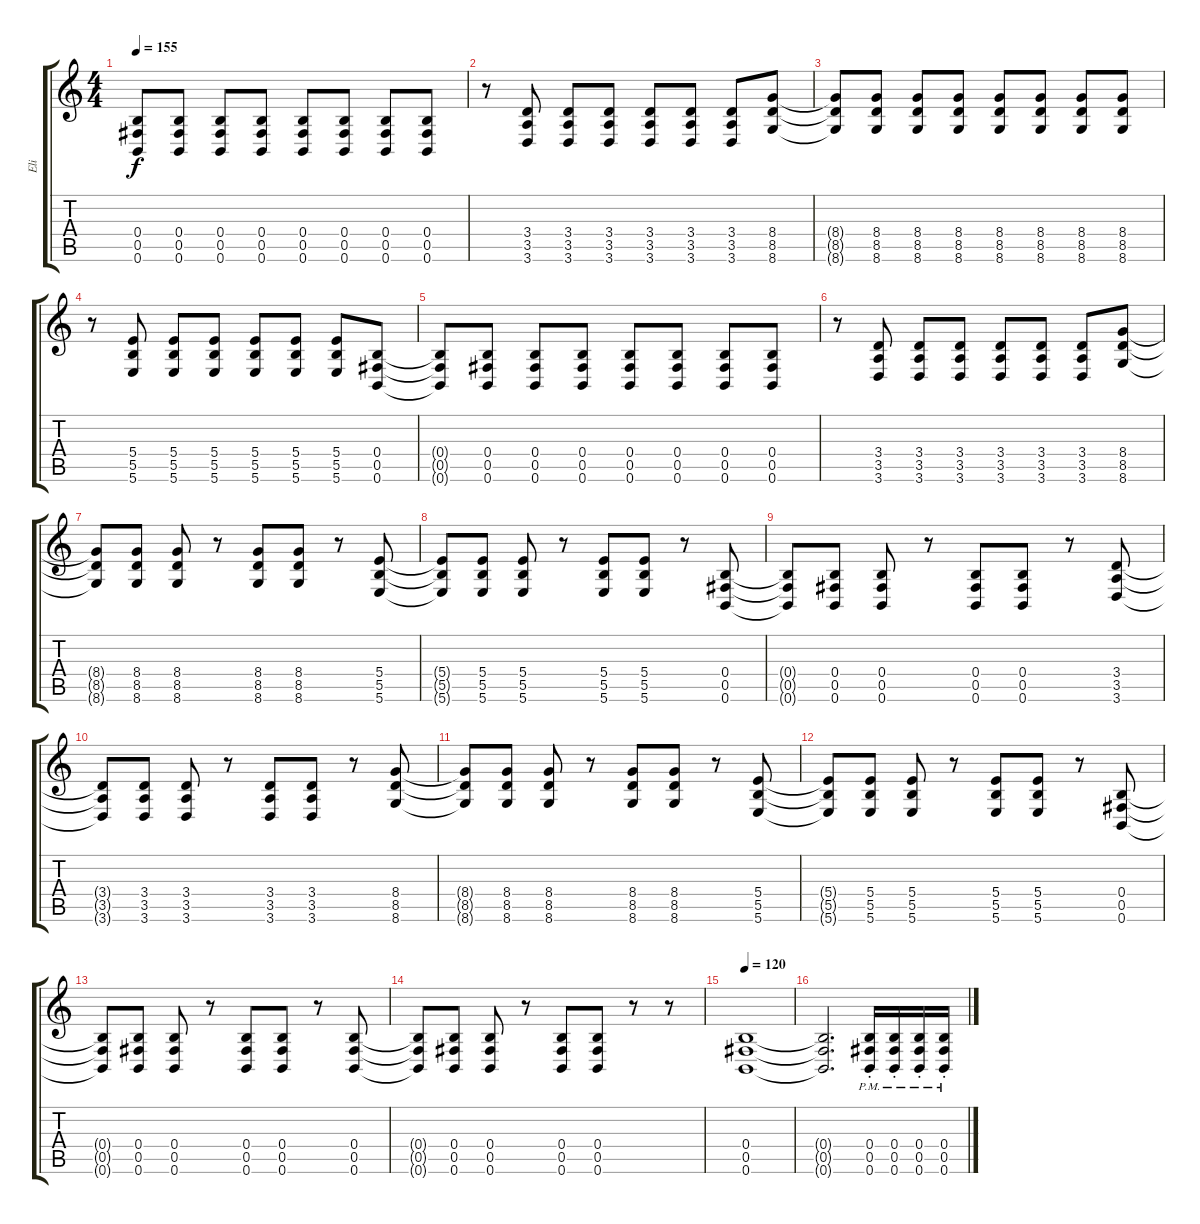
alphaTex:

\track ("Eli" "Eli") {instrument distortionguitar}
\staff {score tabs}
\tuning (Db4 Ab3 E3 B2 Gb2 B1) {hide}
\ts (4 4)
\tempo 155
\clef g2
\ks c
(0.4{t} 0.5{t} 0.6{t}).8{dy f} (0.4 0.5 0.6).8 (0.4 0.5 0.6).8 (0.4 0.5 0.6).8 (0.4 0.5 0.6).8 (0.4 0.5 0.6).8 (0.4 0.5 0.6).8 (0.4 0.5 0.6).8 |
r.8 (3.4 3.5 3.6).8 (3.4 3.5 3.6).8 (3.4 3.5 3.6).8 (3.4 3.5 3.6).8 (3.4 3.5 3.6).8 (3.4 3.5 3.6).8 (8.4 8.5 8.6).8 |
(8.4{t} 8.5{t} 8.6{t}).8 (8.4 8.5 8.6).8 (8.4 8.5 8.6).8 (8.4 8.5 8.6).8 (8.4 8.5 8.6).8 (8.4 8.5 8.6).8 (8.4 8.5 8.6).8 (8.4 8.5 8.6).8 |
r.8 (5.4 5.5 5.6).8 (5.4 5.5 5.6).8 (5.4 5.5 5.6).8 (5.4 5.5 5.6).8 (5.4 5.5 5.6).8 (5.4 5.5 5.6).8 (0.4 0.5 0.6).8 |
(0.4{t} 0.5{t} 0.6{t}).8 (0.4 0.5 0.6).8 (0.4 0.5 0.6).8 (0.4 0.5 0.6).8 (0.4 0.5 0.6).8 (0.4 0.5 0.6).8 (0.4 0.5 0.6).8 (0.4 0.5 0.6).8 |
r.8 (3.4 3.5 3.6).8 (3.4 3.5 3.6).8 (3.4 3.5 3.6).8 (3.4 3.5 3.6).8 (3.4 3.5 3.6).8 (3.4 3.5 3.6).8 (8.4 8.5 8.6).8 |
(8.4{t} 8.5{t} 8.6{t}).8 (8.4 8.5 8.6).8 (8.4 8.5 8.6).8 r.8 (8.4 8.5 8.6).8 (8.4 8.5 8.6).8 r.8 (5.4 5.5 5.6).8 |
(5.4{t} 5.5{t} 5.6{t}).8 (5.4 5.5 5.6).8 (5.4 5.5 5.6).8 r.8 (5.4 5.5 5.6).8 (5.4 5.5 5.6).8 r.8 (0.4 0.5 0.6).8 |
(0.4{t} 0.5{t} 0.6{t}).8 (0.4 0.5 0.6).8 (0.4 0.5 0.6).8 r.8 (0.4 0.5 0.6).8 (0.4 0.5 0.6).8 r.8 (3.4 3.5 3.6).8 |
(3.4{t} 3.5{t} 3.6{t}).8 (3.4 3.5 3.6).8 (3.4 3.5 3.6).8 r.8 (3.4 3.5 3.6).8 (3.4 3.5 3.6).8 r.8 (8.4 8.5 8.6).8 |
(8.4{t} 8.5{t} 8.6{t}).8 (8.4 8.5 8.6).8 (8.4 8.5 8.6).8 r.8 (8.4 8.5 8.6).8 (8.4 8.5 8.6).8 r.8 (5.4 5.5 5.6).8 |
(5.4{t} 5.5{t} 5.6{t}).8 (5.4 5.5 5.6).8 (5.4 5.5 5.6).8 r.8 (5.4 5.5 5.6).8 (5.4 5.5 5.6).8 r.8 (0.4 0.5 0.6).8 |
(0.4{t} 0.5{t} 0.6{t}).8 (0.4 0.5 0.6).8 (0.4 0.5 0.6).8 r.8 (0.4 0.5 0.6).8 (0.4 0.5 0.6).8 r.8 (0.4 0.5 0.6).8 |
(0.4{t} 0.5{t} 0.6{t}).8 (0.4 0.5 0.6).8 (0.4 0.5 0.6).8 r.8 (0.4 0.5 0.6).8 (0.4 0.5 0.6).8 r.8 r.8 |
\tempo 120
(0.4 0.5 0.6).1 |
(0.4{t} 0.5{t} 0.6{t}).2{d} (0.4{pm st} 0.5{pm st} 0.6{pm st}).16 (0.4{pm st} 0.5{pm st} 0.6{pm st}).16 (0.4{pm st} 0.5{pm st} 0.6{pm st}).16 (0.4{pm st} 0.5{pm st} 0.6{pm st}).16
